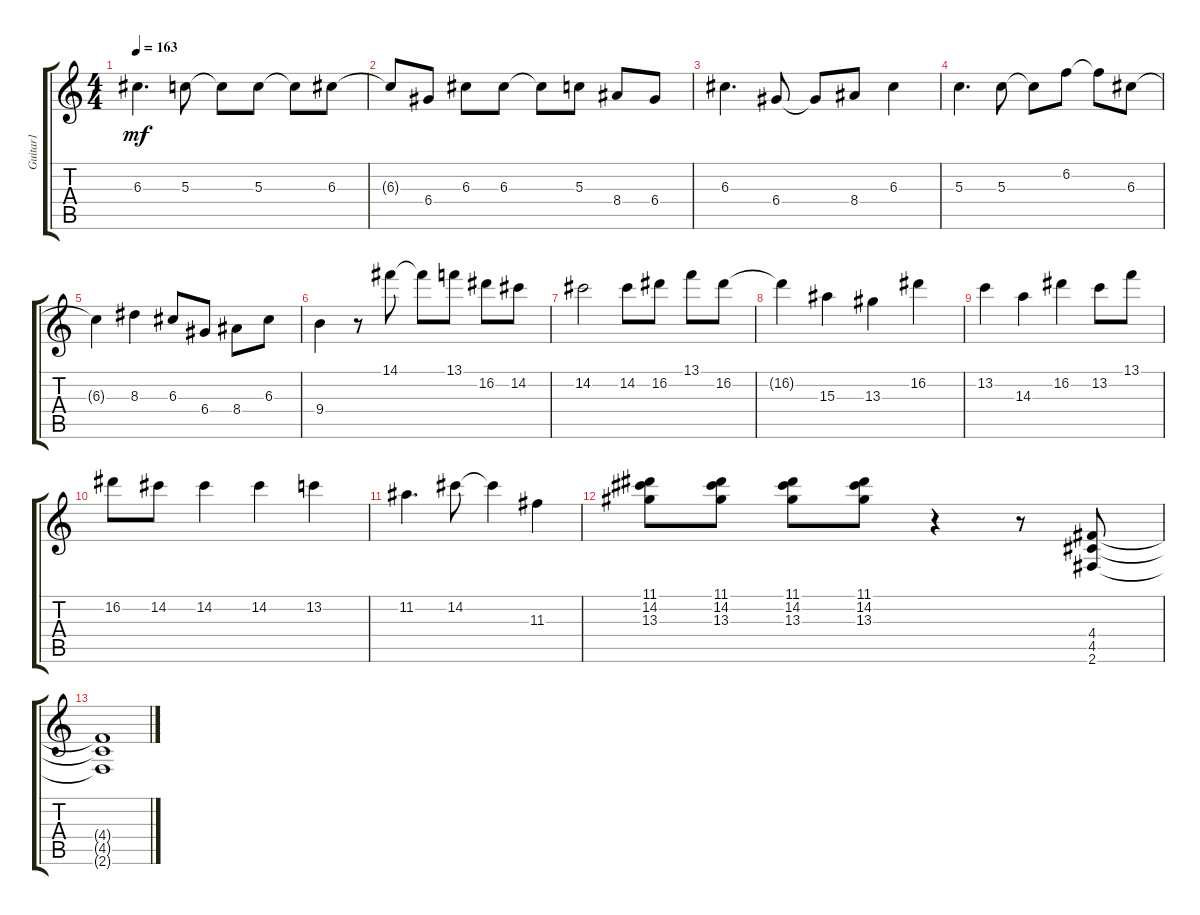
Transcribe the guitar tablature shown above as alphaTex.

\track ("Guitar1" "Guitar1") {instrument electricguitarclean}
\staff {score tabs}
\tuning (E4 B3 G3 D3 A2 E2) {hide}
\ts (4 4)
\tempo 163
\clef g2
\ks c
6.3.4{d dy mf} 5.3.8 5.3{t}.8 5.3.8 5.3{t}.8 6.3.8 |
6.3{t}.8 6.4.8 6.3.8 6.3.8 6.3{t}.8 5.3.8 8.4.8 6.4.8 |
6.3.4{d} 6.4.8 6.4{t}.8 8.4.8 6.3.4 |
5.3.4{d} 5.3.8 5.3{t}.8 6.2.8 6.2{t}.8 6.3.8 |
6.3{t}.4 8.3.4 6.3.8 6.4.8 8.4.8 6.3.8 |
9.4.4 r.8 14.1.8 14.1{t}.8 13.1.8 16.2.8 14.2.8 |
14.2.2 14.2.8 16.2.8 13.1.8 16.2.8 |
16.2{t}.4 15.3.4 13.3.4 16.2.4 |
13.2.4 14.3.4 16.2.4 13.2.8 13.1.8 |
16.2.8 14.2.8 14.2.4 14.2.4 13.2.4 |
11.2.4{d} 14.2.8 14.2{t}.4 11.3.4 |
(11.1 14.2 13.3).8 (11.1 14.2 13.3).8 (11.1 14.2 13.3).8 (11.1 14.2 13.3).8 r.4 r.8 (4.4 4.5 2.6).8 |
(4.4{t} 4.5{t} 2.6{t}).1
